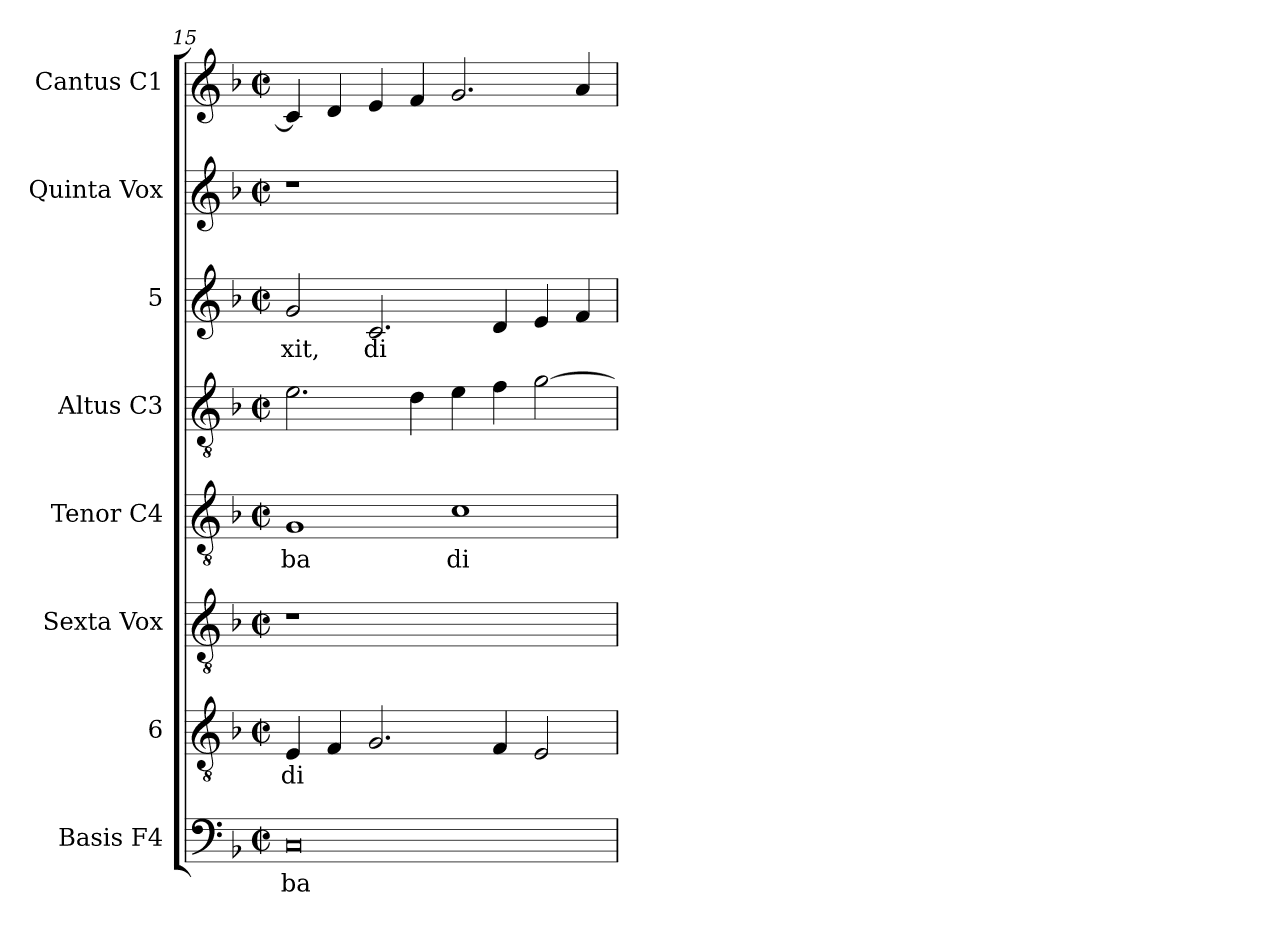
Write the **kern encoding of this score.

**kern	**text	**kern	**text	**kern	**kern	**text	**kern	**text	**kern	**text	**kern	**kern	**text
*part8	*part8	*part7	*part7	*part6	*part5	*part5	*part4	*part4	*part3	*part3	*part2	*part1	*part1
*staff8	*staff8	*staff7	*staff7	*staff6	*staff5	*staff5	*staff4	*staff4	*staff3	*staff3	*staff2	*staff1	*staff1
*I"Basis  F4	*	*I"6	*	*I"Sexta  Vox	*I"Tenor  C4	*	*I"Altus  C3	*	*I"5	*	*I"Quinta  Vox	*I"Cantus  C1	*
*I'B	*	*	*	*	*I'T	*	*I'A	*	*	*	*	*I'C	*
*clefF4	*	*clefGv2	*	*clefGv2	*clefGv2	*	*clefGv2	*	*clefG2	*	*clefG2	*clefG2	*
*k[b-]	*	*k[b-]	*	*k[b-]	*k[b-]	*	*k[b-]	*	*k[b-]	*	*k[b-]	*k[b-]	*
*F:	*	*F:	*	*F:	*F:	*	*F:	*	*F:	*	*F:	*F:	*
*M2/2	*	*M2/2	*	*M2/2	*M2/2	*	*M2/2	*	*M2/2	*	*M2/2	*M2/2	*
*met(c|)	*	*met(c|)	*	*met(c|)	*met(c|)	*	*met(c|)	*	*met(c|)	*	*met(c|)	*met(c|)	*
=15	=15	=15	=15	=15	=15	=15	=15	=15	=15	=15	=15	=15	=15
!	!LO:LY:b:cj	!	!LO:LY:b:cj	!	!	!LO:LY:b:cj	!	!LO:LY:b:cj	!	!LO:LY:b:cj	!	!	!LO:LY:b:cj
0C	-ba	4E/	di-	1r	1G	-ba	2.e\	--	2g/	-xit,	1r	4c/]	--
!	!	!	!LO:LY:b:cj	!	!	!	!	!	!	!	!	!	!LO:LY:b:cj
.	.	4F/	--	.	.	.	.	.	.	.	.	4d/	--
!	!	!	!LO:LY:b:cj	!	!	!	!	!	!	!LO:LY:b:cj	!	!	!LO:LY:b:cj
.	.	2.G/	--	.	.	.	.	.	2.c/	di-	.	4e/	--
!	!	!	!	!	!	!	!	!LO:LY:b:cj	!	!	!	!	!LO:LY:b:cj
.	.	.	.	.	.	.	4d\	--	.	.	.	4f/	--
!	!	!	!	!	!	!LO:LY:b:cj	!	!LO:LY:b:cj	!	!	!	!	!LO:LY:b:cj
.	.	.	.	1ryy	1c	di-	4e\	--	.	.	1ryy	2.g/	--
!	!	!	!LO:LY:b:cj	!	!	!	!	!LO:LY:b:cj	!	!LO:LY:b:cj	!	!	!
.	.	4F/	--	.	.	.	4f\	--	4d/	--	.	.	.
!	!	!	!LO:LY:b:cj	!	!	!	!	!LO:LY:b:cj	!	!LO:LY:b:cj	!	!	!
.	.	2E/	--	.	.	.	[>2g\	--	4e/	--	.	.	.
!	!	!	!	!	!	!	!	!	!	!LO:LY:b:cj	!	!	!LO:LY:b:cj
.	.	.	.	.	.	.	.	.	4f/	--	.	4a/	--
=	=	=	=	=	=	=	=	=	=	=	=	=	=
*-	*-	*-	*-	*-	*-	*-	*-	*-	*-	*-	*-	*-	*-
